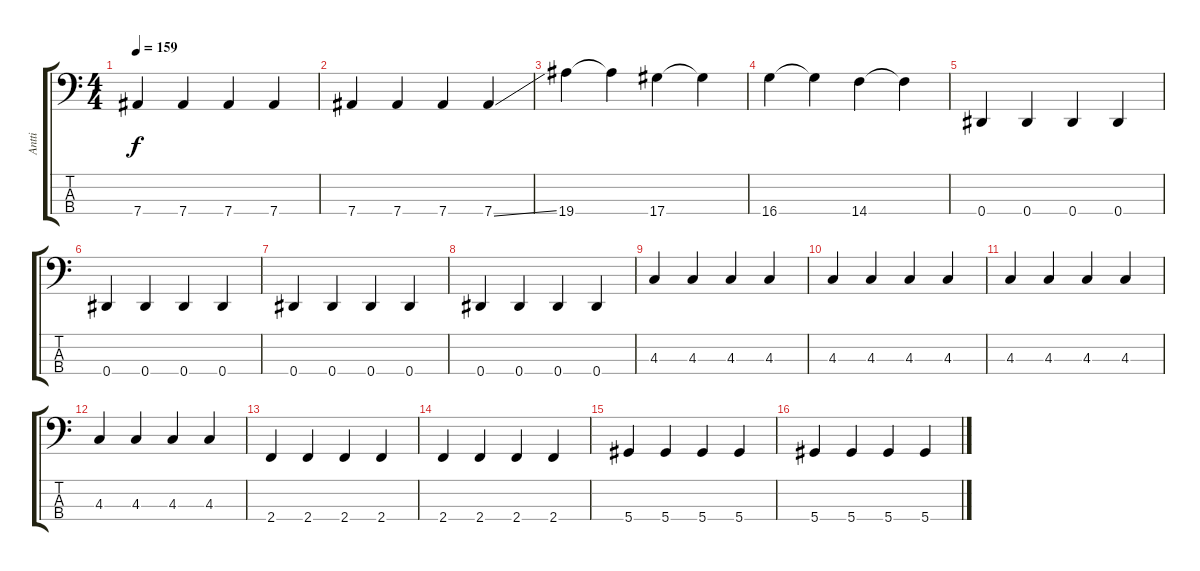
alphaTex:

\track ("Antti" "Antti") {instrument electricbassfinger}
\staff {score tabs}
\tuning (Gb2 Db2 Ab1 Eb1) {hide}
\ts (4 4)
\tempo 159
\clef f4
\ks c
7.4.4{dy f} 7.4.4 7.4.4 7.4.4 |
7.4.4 7.4.4 7.4.4 7.4{ss}.4 |
19.4.4 19.4{t}.4 17.4.4 17.4{t}.4 |
16.4.4 16.4{t}.4 14.4.4 14.4{t}.4 |
0.4.4 0.4.4 0.4.4 0.4.4 |
0.4.4 0.4.4 0.4.4 0.4.4 |
0.4.4 0.4.4 0.4.4 0.4.4 |
0.4.4 0.4.4 0.4.4 0.4.4 |
4.3.4 4.3.4 4.3.4 4.3.4 |
4.3.4 4.3.4 4.3.4 4.3.4 |
4.3.4 4.3.4 4.3.4 4.3.4 |
4.3.4 4.3.4 4.3.4 4.3.4 |
2.4.4 2.4.4 2.4.4 2.4.4 |
2.4.4 2.4.4 2.4.4 2.4.4 |
5.4.4 5.4.4 5.4.4 5.4.4 |
5.4.4 5.4.4 5.4.4 5.4.4
